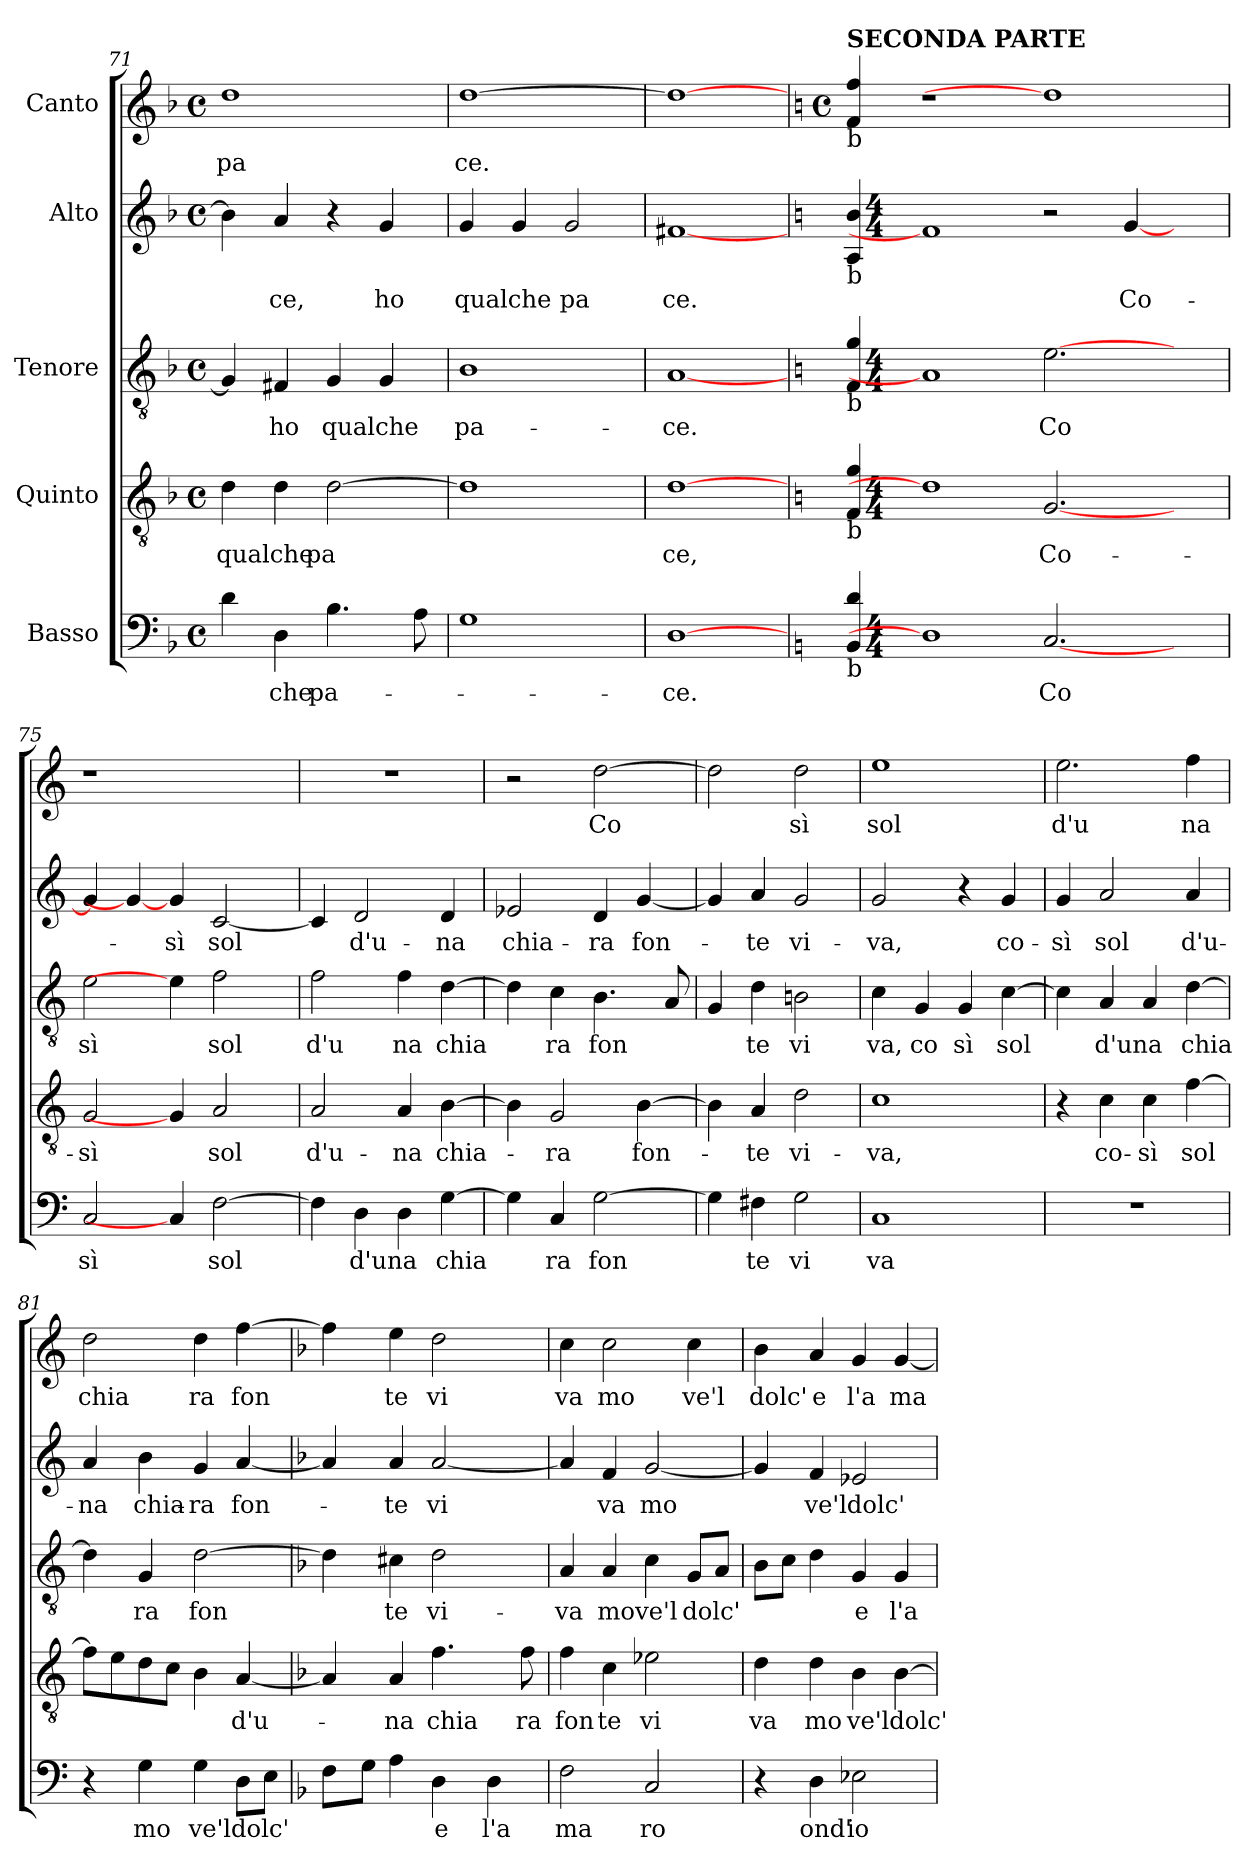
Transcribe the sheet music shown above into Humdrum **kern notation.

**kern	**text	**kern	**text	**kern	**text	**kern	**text	**kern	**text
*part5	*part5	*part4	*part4	*part3	*part3	*part2	*part2	*part1	*part1
*staff5	*staff5	*staff4	*staff4	*staff3	*staff3	*staff2	*staff2	*staff1	*staff1
*I"Basso	*	*I"Quinto	*	*I"Tenore	*	*I"Alto	*	*I"Canto	*
*clefF4	*	*clefGv2	*	*clefGv2	*	*clefG2	*	*clefG2	*
*k[b-]	*	*k[b-]	*	*k[b-]	*	*k[b-]	*	*k[b-]	*
*F:	*	*F:	*	*F:	*	*F:	*	*F:	*
*M4/4	*	*M4/4	*	*M4/4	*	*M4/4	*	*M4/4	*
*met(c)	*	*met(c)	*	*met(c)	*	*met(c)	*	*met(c)	*
=71	=71	=71	=71	=71	=71	=71	=71	=71	=71
!	!	!	!LO:LY:b:cj	!	!	!	!	!	!LO:LY:b:cj
4d\	.	4d\	qualche	4G/]	.	4b-\]	.	1dd	pa
!	!LO:LY:b:cj	!	!	!	!LO:LY:b:cj	!	!LO:LY:b:cj	!	!
4D\	-che	4d\	.	4F#X/	ho	4a/	ce,	.	.
!	!LO:LY:b	!	!LO:LY:b:cj	!	!LO:LY:b:cj	!	!	!	!
4.B-\	pa-	[>2d\	pa	4G/	qualche	4r	.	.	.
!	!	!	!	!	!	!	!LO:LY:b:cj	!	!
.	.	.	.	4G/	.	4g/	ho	.	.
8A\	.	.	.	.	.	.	.	.	.
=72	=72	=72	=72	=72	=72	=72	=72	=72	=72
!	!	!	!	!	!LO:LY:b:cj	!	!LO:LY:b:cj	!	!LO:LY:b:cj
1G	.	1d]	.	1B-	pa-	4g/	qualche	[>1dd	ce.
.	.	.	.	.	.	4g/	.	.	.
!	!	!	!	!	!	!	!LO:LY:b:cj	!	!
.	.	.	.	.	.	2g/	pa	.	.
=73	=73	=73	=73	=73	=73	=73	=73	=73	=73
!	!LO:LY:b:cj	!	!LO:LY:b:cj	!	!LO:LY:b:cj	!	!LO:LY:b:cj	!	!
[1D	-ce.	[1d	ce,	[1A	-ce.	[1f#X	ce.	1dd_	.
!!LO:LB:g=z
=74	=74!	=74	=74!	=74	=74!	=74	=74!	=74!	=74!
*k[]	*	*k[]	*	*k[]	*	*k[]	*	*k[]	*
*C:	*	*C:	*	*C:	*	*C:	*	*C:	*
*	*	*	*	*	*	*	*	*M4/4	*
*	*	*	*	*	*	*	*	*met(c)	*
!	!	!	!	!	!	!	!	!LO:TX:a:B:t=SECONDA PARTE	!
!	!	!	!	!	!	!	!	!LO:TX:b:t=b	!
!	!	!	!	!	!	!LO:TX:b:t=b	!	!	!
!	!	!	!	!LO:TX:b:t=b	!	!	!	!	!
!	!	!LO:TX:b:t=b	!	!	!	!	!	!	!
!LO:TX:b:t=b	!	!	!	!	!	!	!	!	!
4d/ 4BB/	.	4g/ 4F/	.	4g/ 4F/	.	4b/ 4A/	.	4ff/ 4f/	.
*M4/4	*	*M4/4	*	*M4/4	*	*M4/4	*	*	*
*met(c)	*	*met(c)	*	*met(c)	*	*met(c)	*	*	*
!	!	!	!	!	!	!	!	!LO:N:vis=1	!
1D]	.	1d]	.	1A]	.	1f#]	.	1r	.
!	!LO:LY:b:cj	!	!LO:LY:b:cj	!	!LO:LY:b:cj	!	!	!	!
[2.C	Co	[2.G	Co-	[2.e	Co	2r	.	1dd]	.
!	!	!	!	!	!	!	!LO:LY:b	!	!
.	.	.	.	.	.	[<4g/	Co-	.	.
4ryy	.	4ryy	.	4ryy	.	4ryy	.	.	.
=75	=75	=75	=75	=75	=75	=75	=75	=75	=75
!	!LO:LY:b:cj	!	!LO:LY:b:cj	!	!LO:LY:b:cj	!	!	!	!
2C/	sì	2G/	-sì	2e\	sì	4g/]	.	1r	.
.	.	.	.	.	.	4g/_	.	.	.
!	!	!	!	!	!	!	!LO:LY:b:cj	!	!
4C]	.	4G]	.	4e]	.	4g/	-sì	.	.
!	!LO:LY:b	!	!LO:LY:b:cj	!	!LO:LY:b:cj	!	!LO:LY:b	!	!
[>2F\	sol	2A/	sol	2f\	sol	[<2c/	sol	.	.
.	.	.	.	.	.	.	.	4ryy	.
=76	=76	=76	=76	=76	=76	=76	=76	=76	=76
!	!	!	!LO:LY:b:cj	!	!LO:LY:b:cj	!	!	!	!
4F\]	.	2A/	d'u-	2f\	d'u	4c/]	.	1r	.
!	!LO:LY:b:cj	!	!	!	!	!	!LO:LY:b:cj	!	!
4D\	d'una	.	.	.	.	2d/	d'u-	.	.
!	!	!	!LO:LY:b:cj	!	!LO:LY:b:cj	!	!	!	!
4D\	.	4A/	-na	4f\	na	.	.	.	.
!	!LO:LY:b	!	!LO:LY:b	!	!LO:LY:b	!	!LO:LY:b:cj	!	!
[>4G\	chia	[>4B\	chia-	[>4d\	chia	4d/	-na	.	.
=77	=77	=77	=77	=77	=77	=77	=77	=77	=77
!	!	!	!	!	!	!	!LO:LY:b:cj	!	!
4G\]	.	4B\]	.	4d\]	.	2e-X/	chia-	2r	.
!	!LO:LY:b:cj	!	!LO:LY:b:cj	!	!LO:LY:b:cj	!	!	!	!
4C/	ra	2G/	-ra	4c\	ra	.	.	.	.
!	!LO:LY:b	!	!	!	!LO:LY:b	!	!LO:LY:b:cj	!	!LO:LY:b
[>2G\	fon	.	.	4.B\	fon	4d/	-ra	[>2dd\	Co
!	!	!	!LO:LY:b	!	!	!	!LO:LY:b	!	!
.	.	[>4B\	fon-	.	.	[<4g/	fon-	.	.
.	.	.	.	8A/	.	.	.	.	.
=78	=78	=78	=78	=78	=78	=78	=78	=78	=78
4G\]	.	4B\]	.	4G/	.	4g/]	.	2dd\]	.
!	!LO:LY:b:cj	!	!LO:LY:b:cj	!	!LO:LY:b:cj	!	!LO:LY:b:cj	!	!
4F#X\	te	4A/	-te	4d\	te	4a/	-te	.	.
!	!LO:LY:b:cj	!	!LO:LY:b:cj	!	!LO:LY:b:cj	!	!LO:LY:b:cj	!	!LO:LY:b:cj
2G\	vi	2d\	vi-	2Bn\	vi	2g/	vi-	2dd\	sì
=79	=79	=79	=79	=79	=79	=79	=79	=79	=79
!	!LO:LY:b:cj	!	!LO:LY:b:cj	!	!LO:LY:b:cj	!	!LO:LY:b:cj	!	!LO:LY:b:cj
1C	va	1c	-va,	4c\	va,	2g/	-va,	1ee	sol
!	!	!	!	!	!LO:LY:b:cj	!	!	!	!
.	.	.	.	4G/	co	.	.	.	.
!	!	!	!	!	!LO:LY:b:cj	!	!	!	!
.	.	.	.	4G/	sì	4r	.	.	.
!	!	!	!	!	!LO:LY:b	!	!LO:LY:b:cj	!	!
.	.	.	.	[>4c\	sol	4g/	co-	.	.
=80	=80	=80	=80	=80	=80	=80	=80	=80	=80
!	!	!	!	!	!	!	!LO:LY:b:cj	!	!LO:LY:b:cj
1r	.	4r	.	4c\]	.	4g/	-sì	2.ee\	d'u
!	!	!	!LO:LY:b:cj	!	!LO:LY:b:cj	!	!LO:LY:b:cj	!	!
.	.	4c\	co-	4A/	d'una	2a/	sol	.	.
!	!	!	!LO:LY:b:cj	!	!	!	!	!	!
.	.	4c\	-sì	4A/	.	.	.	.	.
!	!	!	!LO:LY:b	!	!LO:LY:b	!	!LO:LY:b:cj	!	!LO:LY:b:cj
.	.	[>4f\	sol	[>4d\	chia	4a/	d'u-	4ff\	na
=81	=81	=81	=81	=81	=81	=81	=81	=81	=81
!	!	!	!	!	!	!	!LO:LY:b:cj	!	!LO:LY:b:cj
4r	.	8f\L]	.	4d\]	.	4a/	-na	2dd\	chia
.	.	8e\	.	.	.	.	.	.	.
!	!LO:LY:b:cj	!	!	!	!LO:LY:b:cj	!	!LO:LY:b:cj	!	!
4G\	mo	8d\	.	4G/	ra	4b\	chia-	.	.
.	.	8c\J	.	.	.	.	.	.	.
!	!LO:LY:b:cj	!	!	!	!LO:LY:b	!	!LO:LY:b:cj	!	!LO:LY:b:cj
4G\	ve'l	4B\	.	[>2d\	fon	4g/	-ra	4dd\	ra
!	!LO:LY:b	!	!LO:LY:b	!	!	!	!LO:LY:b	!	!LO:LY:b
8D\L	dolc'	[>4A/	d'u-	.	.	[>4a/	fon-	[>4ff\	fon
8E\J	.	.	.	.	.	.	.	.	.
!!LO:LB:g=z
=82	=82	=82	=82	=82	=82	=82	=82	=82	=82
*k[b-]	*	*k[b-]	*	*k[b-]	*	*k[b-]	*	*k[b-]	*
*F:	*	*F:	*	*F:	*	*F:	*	*F:	*
*	*	*^	*	*^	*	*	*	*^	*
8F\L	.	4A/]	64ryy	.	4d\]	32ryy	.	4a/]	.	4ff\]	32ryy	.
.	.	.	2ryy	.	.	.	.	.	.	.	.	.
.	.	.	.	.	.	2ryy	.	.	.	.	2ryy	.
8G\J	.	.	.	.	.	.	.	.	.	.	.	.
!	!	!	!	!LO:LY:b:cj	!	!	!LO:LY:b:cj	!	!LO:LY:b:cj	!	!	!LO:LY:b:cj
4A\	.	4A/	.	-na	4c#X\	.	te	4a/	-te	4ee\	.	te
!	!LO:LY:b:cj	!	!	!LO:LY:b:cj	!	!	!LO:LY:b:cj	!	!LO:LY:b:cj	!	!	!LO:LY:b:cj
4D\	e	4.f\	.	chia	2d\	.	vi-	[<2a/	vi	2dd\	.	vi
.	.	.	4ryy	.	.	.	.	.	.	.	.	.
.	.	.	.	.	.	4...ryy	.	.	.	.	4...ryy	.
!	!LO:LY:b:cj	!	!	!	!	!	!	!	!	!	!	!
4D\	l'a	.	.	.	.	.	.	.	.	.	.	.
.	.	.	8...ryy	.	.	.	.	.	.	.	.	.
!	!	!	!	!LO:LY:b:cj	!	!	!	!	!	!	!	!
.	.	8f\	.	ra	.	.	.	.	.	.	.	.
=83	=83	=83	=83	=83	=83	=83	=83	=83	=83	=83	=83	=83
!	!LO:LY:b:cj	!	!	!LO:LY:b:cj	!	!	!LO:LY:b:cj	!	!	!	!	!LO:LY:b:cj
*	*	*v	*v	*	*	*	*	*	*	*v	*v	*
*	*	*	*	*v	*v	*	*	*	*	*
2F\	ma	4f\	fon	4A/	-va	4a/]	.	4cc\	va
!	!	!	!LO:LY:b:cj	!	!LO:LY:b	!	!LO:LY:b:cj	!	!LO:LY:b:cj
.	.	4c\	te	4A/	move'l	4f/	va	2cc\	mo
!	!LO:LY:b:cj	!	!LO:LY:b:cj	!	!	!	!LO:LY:b	!	!
2C/	ro	2e-X\	vi	4c\	.	[<2g/	mo	.	.
!	!	!	!	!	!LO:LY:b	!	!	!	!LO:LY:b:cj
.	.	.	.	8G/L	dolc'	.	.	4cc\	ve'l
.	.	.	.	8A/J	.	.	.	.	.
=84	=84	=84	=84	=84	=84	=84	=84	=84	=84
!	!	!	!LO:LY:b:cj	!	!	!	!	!	!LO:LY:b:cj
4r	.	4d\	va	8B-\L	.	4g/]	.	4b-\	dolc'
.	.	.	.	8c\J	.	.	.	.	.
!	!LO:LY:b:cj	!	!LO:LY:b:cj	!	!	!	!LO:LY:b:cj	!	!LO:LY:b:cj
4D\	ond'	4d\	mo	4d\	.	4f/	ve'l	4a/	e
!	!LO:LY:b:cj	!	!LO:LY:b:cj	!	!LO:LY:b:cj	!	!LO:LY:b:cj	!	!LO:LY:b:cj
2E-X\	io	4B-\	ve'l	4G/	e	2e-X/	dolc'	4g/	l'a
!	!	!	!LO:LY:b	!	!LO:LY:b:cj	!	!	!	!LO:LY:b
.	.	[>4B-\	dolc'	4G/	l'a-	.	.	[<4g/	ma
=	=	=	=	=	=	=	=	=	=
*-	*-	*-	*-	*-	*-	*-	*-	*-	*-
